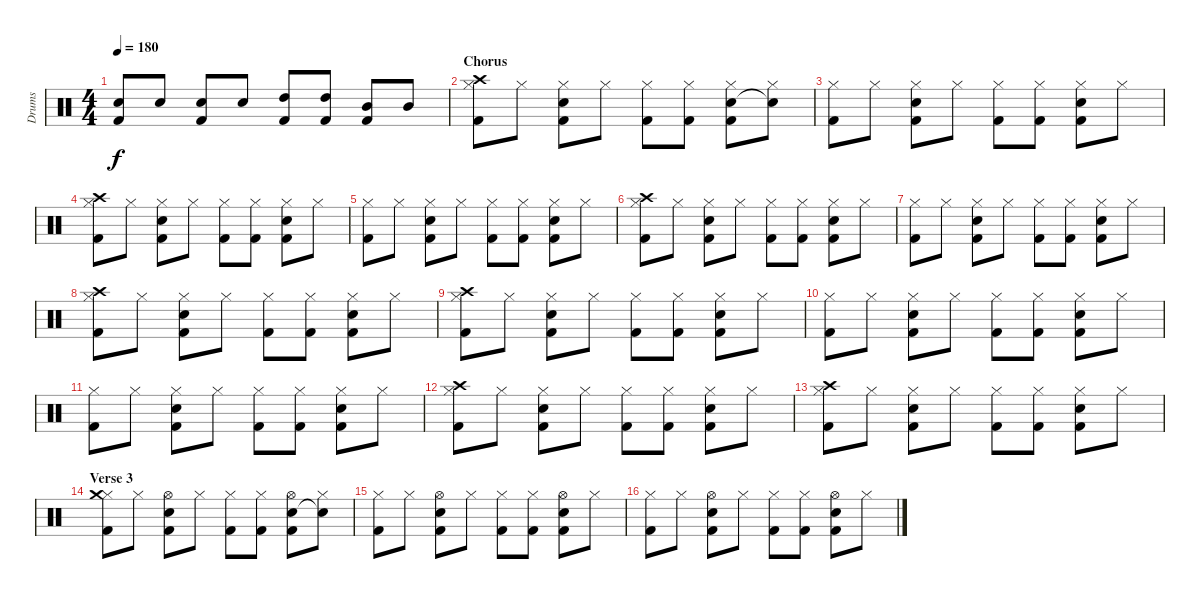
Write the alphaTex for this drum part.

\track ("Drums" "Drums") {instrument percussion}
\staff {score}
\articulation defaults
\ts (4 4)
\tempo 180
\clef neutral
\ks c
("Snare (hit) 2" "Kick (hit) 2").8{dy f} "Snare (hit) 2".8 ("Snare (hit) 2" "Kick (hit) 2").8 "Snare (hit) 2".8 ("High Tom (hit)" "Kick (hit) 2").8 ("High Tom (hit)" "Kick (hit) 2").8 ("Mid Tom (hit)" "Kick (hit) 2").8 "Mid Tom (hit)".8 |
\section ("" "Chorus")
("Hi-Hat (closed)" "Crash high (hit)" "Kick (hit) 2").8 "Hi-Hat (closed)".8 ("Hi-Hat (closed)" "Electric Snare (hit)" "Kick (hit) 2").8 "Hi-Hat (closed)".8 ("Hi-Hat (closed)" "Kick (hit) 2").8 ("Hi-Hat (closed)" "Kick (hit) 2").8 ("Hi-Hat (closed)" "Electric Snare (hit)" "Kick (hit) 2").8 ("Hi-Hat (closed)" "Snare (hit)"{t}).8 |
("Hi-Hat (closed)" "Kick (hit) 2").8 "Hi-Hat (closed)".8 ("Hi-Hat (closed)" "Electric Snare (hit)" "Kick (hit) 2").8 "Hi-Hat (closed)".8 ("Hi-Hat (closed)" "Kick (hit) 2").8 ("Hi-Hat (closed)" "Kick (hit) 2").8 ("Hi-Hat (closed)" "Electric Snare (hit)" "Kick (hit) 2").8 "Hi-Hat (closed)".8 |
("Hi-Hat (closed)" "Crash high (hit)" "Kick (hit) 2").8 "Hi-Hat (closed)".8 ("Hi-Hat (closed)" "Electric Snare (hit)" "Kick (hit) 2").8 "Hi-Hat (closed)".8 ("Hi-Hat (closed)" "Kick (hit) 2").8 ("Hi-Hat (closed)" "Kick (hit) 2").8 ("Hi-Hat (closed)" "Electric Snare (hit)" "Kick (hit) 2").8 "Hi-Hat (closed)".8 |
("Hi-Hat (closed)" "Kick (hit) 2").8 "Hi-Hat (closed)".8 ("Hi-Hat (closed)" "Electric Snare (hit)" "Kick (hit) 2").8 "Hi-Hat (closed)".8 ("Hi-Hat (closed)" "Kick (hit) 2").8 ("Hi-Hat (closed)" "Kick (hit) 2").8 ("Hi-Hat (closed)" "Electric Snare (hit)" "Kick (hit) 2").8 "Hi-Hat (closed)".8 |
("Hi-Hat (closed)" "Crash high (hit)" "Kick (hit) 2").8 "Hi-Hat (closed)".8 ("Hi-Hat (closed)" "Electric Snare (hit)" "Kick (hit) 2").8 "Hi-Hat (closed)".8 ("Hi-Hat (closed)" "Kick (hit) 2").8 ("Hi-Hat (closed)" "Kick (hit) 2").8 ("Hi-Hat (closed)" "Electric Snare (hit)" "Kick (hit) 2").8 "Hi-Hat (closed)".8 |
("Hi-Hat (closed)" "Kick (hit) 2").8 "Hi-Hat (closed)".8 ("Hi-Hat (closed)" "Electric Snare (hit)" "Kick (hit) 2").8 "Hi-Hat (closed)".8 ("Hi-Hat (closed)" "Kick (hit) 2").8 ("Hi-Hat (closed)" "Kick (hit) 2").8 ("Hi-Hat (closed)" "Electric Snare (hit)" "Kick (hit) 2").8 "Hi-Hat (closed)".8 |
("Hi-Hat (closed)" "Crash high (hit)" "Kick (hit) 2").8 "Hi-Hat (closed)".8 ("Hi-Hat (closed)" "Electric Snare (hit)" "Kick (hit) 2").8 "Hi-Hat (closed)".8 ("Hi-Hat (closed)" "Kick (hit) 2").8 ("Hi-Hat (closed)" "Kick (hit) 2").8 ("Hi-Hat (closed)" "Electric Snare (hit)" "Kick (hit) 2").8 "Hi-Hat (closed)".8 |
("Hi-Hat (closed)" "Crash high (hit)" "Kick (hit) 2").8 "Hi-Hat (closed)".8 ("Hi-Hat (closed)" "Electric Snare (hit)" "Kick (hit) 2").8 "Hi-Hat (closed)".8 ("Hi-Hat (closed)" "Kick (hit) 2").8 ("Hi-Hat (closed)" "Kick (hit) 2").8 ("Hi-Hat (closed)" "Electric Snare (hit)" "Kick (hit) 2").8 "Hi-Hat (closed)".8 |
("Hi-Hat (closed)" "Kick (hit) 2").8 "Hi-Hat (closed)".8 ("Hi-Hat (closed)" "Electric Snare (hit)" "Kick (hit) 2").8 "Hi-Hat (closed)".8 ("Hi-Hat (closed)" "Kick (hit) 2").8 ("Hi-Hat (closed)" "Kick (hit) 2").8 ("Hi-Hat (closed)" "Electric Snare (hit)" "Kick (hit) 2").8 "Hi-Hat (closed)".8 |
("Hi-Hat (closed)" "Kick (hit) 2").8 "Hi-Hat (closed)".8 ("Hi-Hat (closed)" "Electric Snare (hit)" "Kick (hit) 2").8 "Hi-Hat (closed)".8 ("Hi-Hat (closed)" "Kick (hit) 2").8 ("Hi-Hat (closed)" "Kick (hit) 2").8 ("Hi-Hat (closed)" "Electric Snare (hit)" "Kick (hit) 2").8 "Hi-Hat (closed)".8 |
("Hi-Hat (closed)" "Crash high (hit)" "Kick (hit) 2").8 "Hi-Hat (closed)".8 ("Hi-Hat (closed)" "Electric Snare (hit)" "Kick (hit) 2").8 "Hi-Hat (closed)".8 ("Hi-Hat (closed)" "Kick (hit) 2").8 ("Hi-Hat (closed)" "Kick (hit) 2").8 ("Hi-Hat (closed)" "Electric Snare (hit)" "Kick (hit) 2").8 "Hi-Hat (closed)".8 |
("Hi-Hat (closed)" "Crash high (hit)" "Kick (hit) 2").8 "Hi-Hat (closed)".8 ("Hi-Hat (closed)" "Electric Snare (hit)" "Kick (hit) 2").8 "Hi-Hat (closed)".8 ("Hi-Hat (closed)" "Kick (hit) 2").8 ("Hi-Hat (closed)" "Kick (hit) 2").8 ("Hi-Hat (closed)" "Electric Snare (hit)" "Kick (hit) 2").8 "Hi-Hat (closed)".8 |
\section ("" "Verse 3")
("Hi-Hat (closed)" "Crash medium (hit)" "Kick (hit) 2").8 "Hi-Hat (closed)".8 ("Hi-Hat (open)" "Electric Snare (hit)" "Kick (hit) 2").8 "Hi-Hat (closed)".8 ("Hi-Hat (closed)" "Kick (hit) 2").8 ("Hi-Hat (closed)" "Kick (hit) 2").8 ("Hi-Hat (open)" "Electric Snare (hit)" "Kick (hit) 2").8 ("Hi-Hat (closed)" "Snare (hit)"{t}).8 |
("Hi-Hat (closed)" "Kick (hit) 2").8 "Hi-Hat (closed)".8 ("Hi-Hat (open)" "Electric Snare (hit)" "Kick (hit) 2").8 "Hi-Hat (closed)".8 ("Hi-Hat (closed)" "Kick (hit) 2").8 ("Hi-Hat (closed)" "Kick (hit) 2").8 ("Hi-Hat (open)" "Electric Snare (hit)" "Kick (hit) 2").8 "Hi-Hat (closed)".8 |
("Hi-Hat (closed)" "Kick (hit) 2").8 "Hi-Hat (closed)".8 ("Hi-Hat (open)" "Electric Snare (hit)" "Kick (hit) 2").8 "Hi-Hat (closed)".8 ("Hi-Hat (closed)" "Kick (hit) 2").8 ("Hi-Hat (closed)" "Kick (hit) 2").8 ("Hi-Hat (open)" "Electric Snare (hit)" "Kick (hit) 2").8 "Hi-Hat (closed)".8
